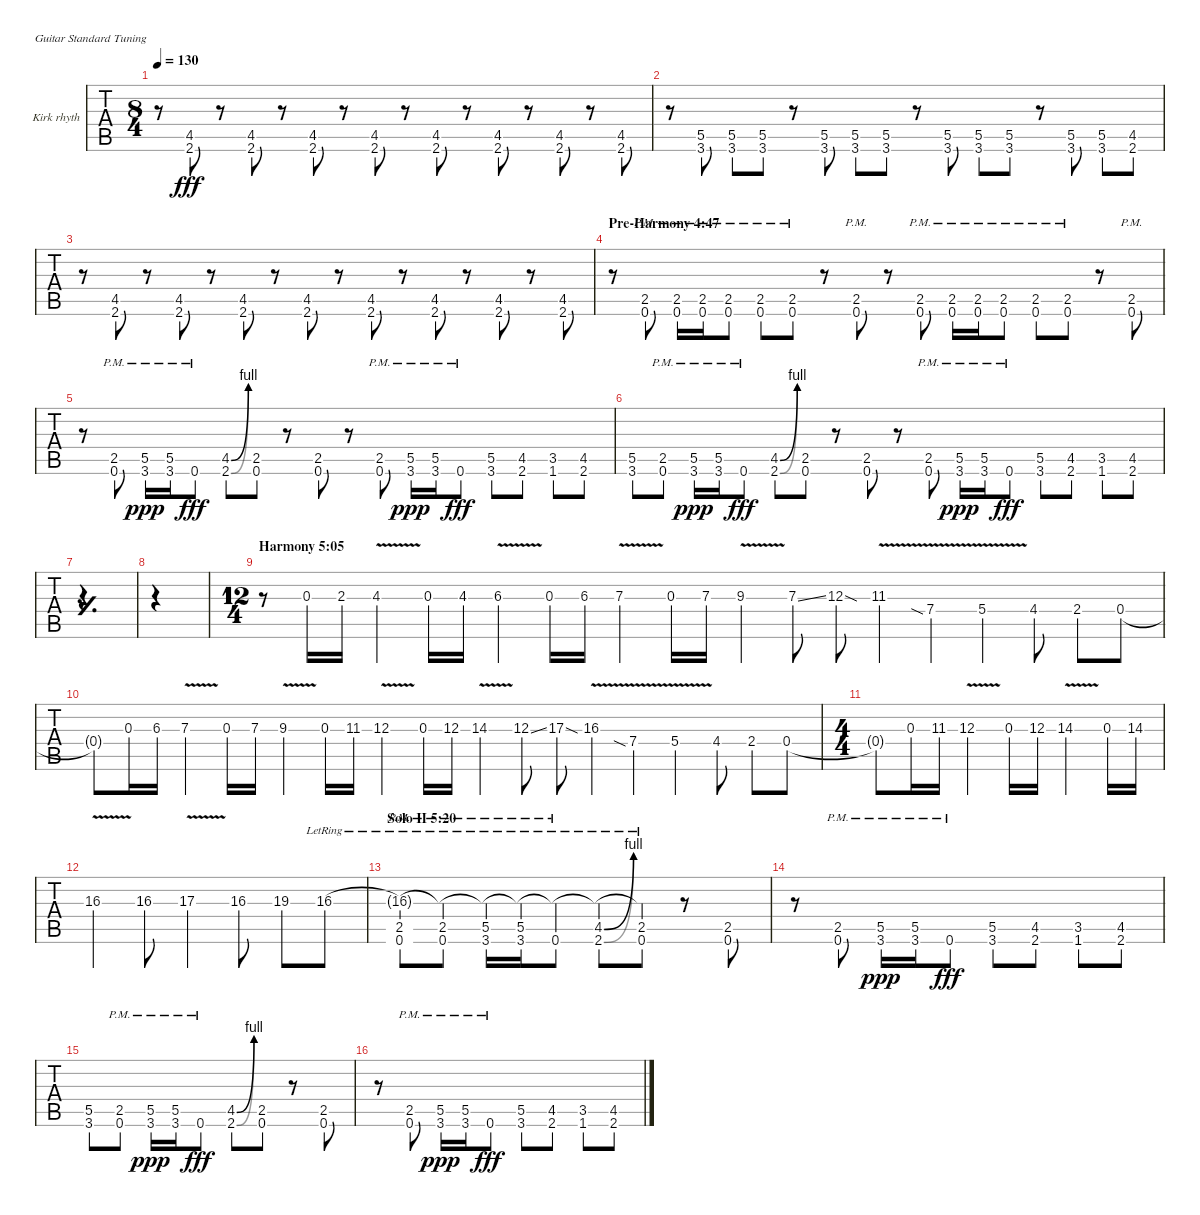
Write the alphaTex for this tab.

\defaultSystemsLayout 4
\bracketExtendMode groupsimilarinstruments
\firstSystemTrackNameOrientation horizontal
\otherSystemsTrackNameOrientation horizontal
\track ("Kirk rhythm" "Kirk rhyth") {instrument acousticguitarsteel}
\staff {tabs}
\tuning (E4 B3 G3 D3 A2 E2)
\ts (8 4)
\tempo 130
\clef g2
\ks c
r.8{dy fff} (2.6 4.5).8 r.8 (2.6 4.5).8 r.8 (2.6 4.5).8 r.8 (2.6 4.5).8 r.8 (2.6 4.5).8 r.8 (2.6 4.5).8 r.8 (2.6 4.5).8 r.8 (2.6 4.5).8 |
r.8 (3.6 5.5).8 (3.6 5.5).8 (3.6 5.5).8 r.8 (3.6 5.5).8 (3.6 5.5).8 (3.6 5.5).8 r.8 (3.6 5.5).8 (3.6 5.5).8 (3.6 5.5).8 r.8 (3.6 5.5).8 (3.6 5.5).8 (2.6 4.5).8 |
r.8 (2.6 4.5).8 r.8 (2.6 4.5).8 r.8 (2.6 4.5).8 r.8 (2.6 4.5).8 r.8 (2.6 4.5).8 r.8 (2.6 4.5).8 r.8 (2.6 4.5).8 r.8 (2.6 4.5).8 |
\section ("" "Pre-Harmony 4:47")
r.8 (0.6{pm} 2.5{pm}).8 (0.6{pm} 2.5{pm}).16 (0.6{pm} 2.5{pm}).16 (0.6{pm} 2.5{pm}).8 (0.6{pm} 2.5{pm}).8 (0.6{pm} 2.5{pm}).8 r.8 (0.6{pm} 2.5{pm}).8 r.8 (0.6{pm} 2.5{pm}).8 (0.6{pm} 2.5{pm}).16 (0.6{pm} 2.5{pm}).16 (0.6{pm} 2.5{pm}).8 (0.6{pm} 2.5{pm}).8 (0.6{pm} 2.5{pm}).8 r.8 (0.6{pm} 2.5{pm}).8 |
r.8 (2.5{pm} 0.6{pm}).8 (3.6{pm} 5.5).16{dy ppp} (3.6{pm} 5.5).16 0.6{pm}.8{dy fff} (4.5{be (bend 0 0 60 4)} 2.6{be (bend 0 0 60 4)}).8 (2.5 0.6).8 r.8 (2.5 0.6).8 r.8 (2.5{pm} 0.6{pm}).8 (3.6{pm} 5.5).16{dy ppp} (3.6{pm} 5.5).16 0.6{pm}.8{dy fff} (5.5 3.6).8 (4.5 2.6).8 (3.5 1.6).8 (4.5 2.6).8 |
(5.5 3.6).8 (2.5{pm} 0.6{pm}).8 (3.6{pm} 5.5).16{dy ppp} (3.6{pm} 5.5).16 0.6{pm}.8{dy fff} (4.5{be (bend 0 0 60 4)} 2.6{be (bend 0 0 60 4)}).8 (2.5 0.6).8 r.8 (2.5 0.6).8 r.8 (2.5{pm} 0.6{pm}).8 (3.6{pm} 5.5).16{dy ppp} (3.6{pm} 5.5).16 0.6{pm}.8{dy fff} (5.5 3.6).8 (4.5 2.6).8 (3.5 1.6).8 (4.5 2.6).8 |
\simile simple
|
|
\ts (12 4)
\section ("" "Harmony 5:05")
\simile none
r.8 0.3.16 2.3.16 4.3{v}.4 0.3.16 4.3.16 6.3{v}.4 0.3.16 6.3.16 7.3{v}.4 0.3.16 7.3.16 9.3{v}.4 7.3{ss}.8 12.3{sod}.8 11.3{v}.4 7.4{v sia}.4 5.4{v}.4 4.4.8 2.4.8 0.4.8 |
0.4{t}.8 0.3.16 6.3.16 7.3{v}.4 0.3.16 7.3.16 9.3{v}.4 0.3.16 11.3.16 12.3{v}.4 0.3.16 12.3.16 14.3{v}.4 12.3{ss}.8 17.3{sod}.8 16.3{v}.4 7.4{v sia}.4 5.4{v}.4 4.4.8 2.4.8 0.4.8 |
\ts (4 4)
0.4{t}.8 0.3.16 11.3.16 12.3{v}.4 0.3.16 12.3.16 14.3{v}.4 0.3.16 14.3.16 |
16.3{v}.4 16.3.8 17.3{v}.4 16.3.8 19.3.8 16.3{hac lr}.8 |
\section ("" "Solo II 5:20")
(2.5{pm} 0.6{pm} 16.3{lr t}).8 (2.5{pm} 0.6{pm} 16.3{lr t}).8 (3.6{pm} 5.5 16.3{lr t}).16 (3.6{pm} 5.5 16.3{lr t}).16 (0.6{pm} 16.3{lr t}).8 (4.5{be (bend 0 0 60 4)} 2.6{be (bend 0 0 60 4)} 16.3{lr t}).8 (2.5 0.6 16.3{lr t}).8 r.8 (2.5 0.6).8 |
r.8 (2.5{pm} 0.6{pm}).8 (3.6{pm} 5.5).16{dy ppp} (3.6{pm} 5.5).16 0.6{pm}.8{dy fff} (5.5 3.6).8 (4.5 2.6).8 (3.5 1.6).8 (4.5 2.6).8 |
(5.5 3.6).8 (2.5{pm} 0.6{pm}).8 (3.6{pm} 5.5).16{dy ppp} (3.6{pm} 5.5).16 0.6{pm}.8{dy fff} (4.5{be (bend 0 0 60 4)} 2.6{be (bend 0 0 60 4)}).8 (2.5 0.6).8 r.8 (2.5 0.6).8 |
r.8 (2.5{pm} 0.6{pm}).8 (3.6{pm} 5.5).16{dy ppp} (3.6{pm} 5.5).16 0.6{pm}.8{dy fff} (5.5 3.6).8 (4.5 2.6).8 (3.5 1.6).8 (4.5 2.6).8
